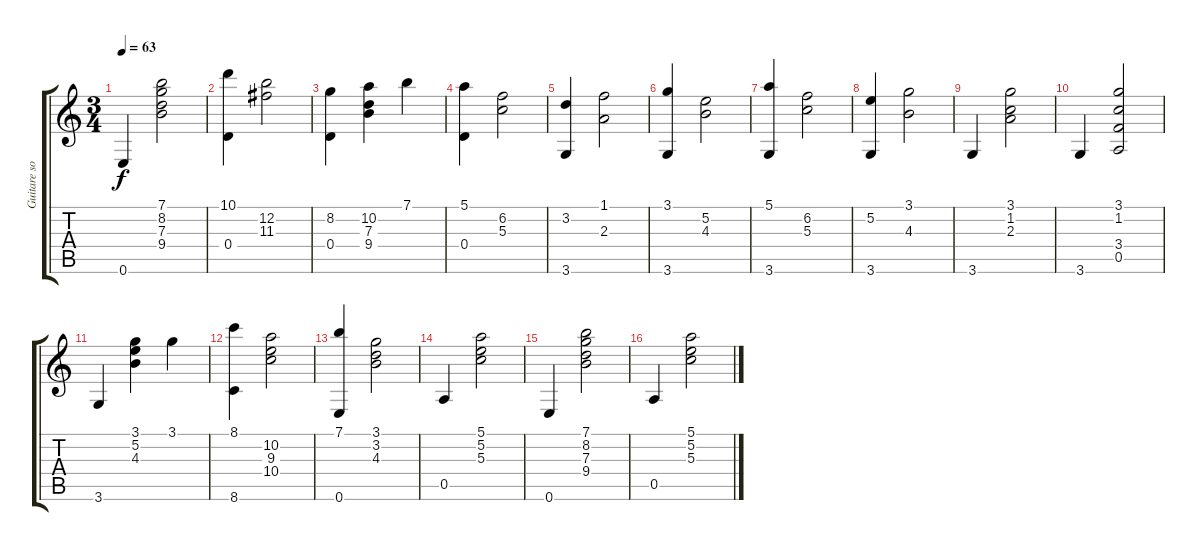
\track ("Guitare solo" "Guitare so") {instrument acousticguitarnylon}
\staff {score tabs}
\tuning (E4 B3 G3 D3 A2 E2) {hide}
\ts (3 4)
\tempo 63
\clef g2
\ks c
0.6.4{dy f} (7.1 8.2 7.3 9.4).2 |
(10.1 0.4).4 (12.2 11.3).2 |
(8.2 0.4).4 (10.2 7.3 9.4).4 7.1.4 |
(5.1 0.4).4 (6.2 5.3).2 |
(3.2 3.6).4 (1.1 2.3).2 |
(3.1 3.6).4 (5.2 4.3).2 |
(5.1 3.6).4 (6.2 5.3).2 |
(5.2 3.6).4 (3.1 4.3).2 |
3.6.4 (3.1 1.2 2.3).2 |
3.6.4 (3.1 1.2 3.4 0.5).2 |
3.6.4 (3.1 5.2 4.3).4 3.1.4 |
(8.1 8.6).4 (10.2 9.3 10.4).2 |
(7.1 0.6).4 (3.1 3.2 4.3).2 |
0.5.4 (5.1 5.2 5.3).2 |
0.6.4 (7.1 8.2 7.3 9.4).2 |
0.5.4 (5.1 5.2 5.3).2
